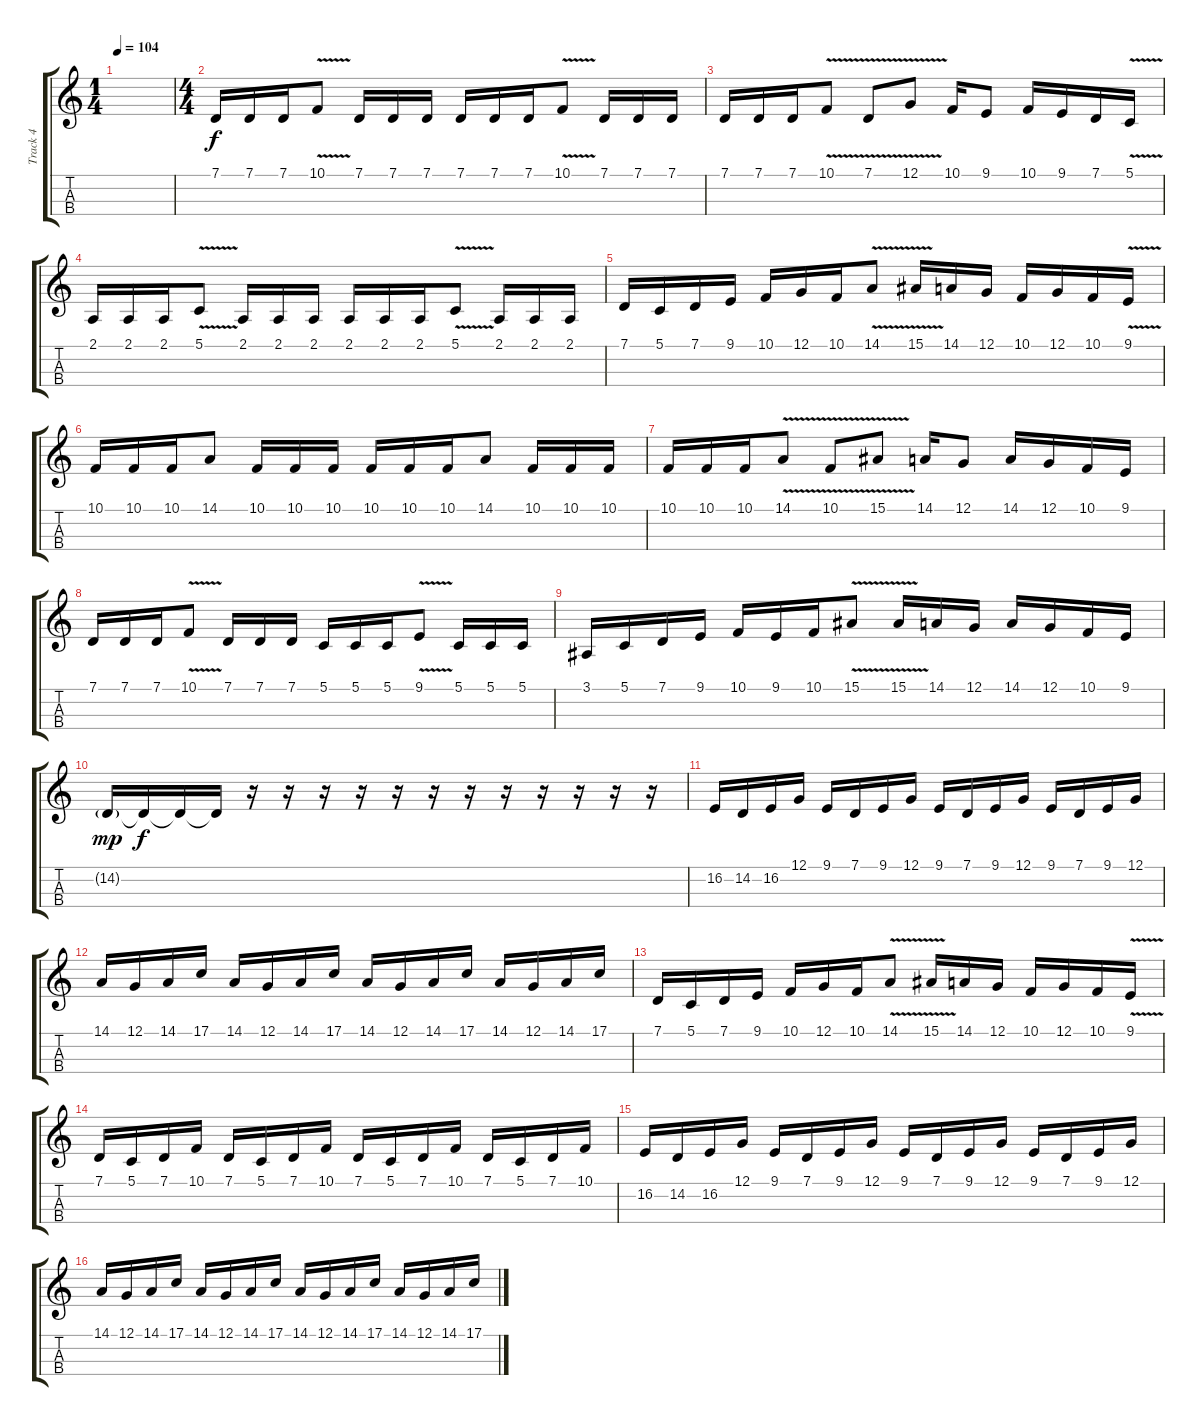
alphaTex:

\track ("Track 4" "Track 4") {instrument violin}
\staff {score tabs}
\tuning (G3 C3 G2 C2) {hide}
\ts (1 4)
\tempo 104
\clef g2
\ks c
|
\ts (4 4)
7.1.16 7.1.16 7.1.16 10.1{v}.8 7.1.16 7.1.16 7.1.16 7.1.16 7.1.16 7.1.16 10.1{v}.8 7.1.16 7.1.16 7.1.16 |
7.1.16 7.1.16 7.1.16 10.1{v}.8 7.1{v}.8 12.1{v}.8 10.1.16 9.1.8 10.1.16 9.1.16 7.1.16 5.1{v}.16 |
2.1.16 2.1.16 2.1.16 5.1{v}.8 2.1.16 2.1.16 2.1.16 2.1.16 2.1.16 2.1.16 5.1{v}.8 2.1.16 2.1.16 2.1.16 |
7.1.16 5.1.16 7.1.16 9.1.16 10.1.16 12.1.16 10.1.16 14.1{v}.8 15.1{v}.16 14.1.16 12.1.16 10.1.16 12.1.16 10.1.16 9.1{v}.16 |
10.1.16 10.1.16 10.1.16 14.1.8 10.1.16 10.1.16 10.1.16 10.1.16 10.1.16 10.1.16 14.1.8 10.1.16 10.1.16 10.1.16 |
10.1.16 10.1.16 10.1.16 14.1{v}.8 10.1{v}.8 15.1{v}.8 14.1.16 12.1.8 14.1.16 12.1.16 10.1.16 9.1.16 |
7.1.16 7.1.16 7.1.16 10.1{v}.8 7.1.16 7.1.16 7.1.16 5.1.16 5.1.16 5.1.16 9.1{v}.8 5.1.16 5.1.16 5.1.16 |
3.1.16 5.1.16 7.1.16 9.1.16 10.1.16 9.1.16 10.1.16 15.1{v}.8 15.1{v}.16 14.1.16 12.1.16 14.1.16 12.1.16 10.1.16 9.1.16 |
14.2{g}.16{dy mp} 14.2{t}.16{dy f} 14.2{t}.16 14.2{t}.16 r.16 r.16 r.16 r.16 r.16 r.16 r.16 r.16 r.16 r.16 r.16 r.16 |
16.2.16 14.2.16 16.2.16 12.1.16 9.1.16 7.1.16 9.1.16 12.1.16 9.1.16 7.1.16 9.1.16 12.1.16 9.1.16 7.1.16 9.1.16 12.1.16 |
14.1.16 12.1.16 14.1.16 17.1.16 14.1.16 12.1.16 14.1.16 17.1.16 14.1.16 12.1.16 14.1.16 17.1.16 14.1.16 12.1.16 14.1.16 17.1.16 |
7.1.16 5.1.16 7.1.16 9.1.16 10.1.16 12.1.16 10.1.16 14.1{v}.8 15.1{v}.16 14.1.16 12.1.16 10.1.16 12.1.16 10.1.16 9.1{v}.16 |
7.1.16 5.1.16 7.1.16 10.1.16 7.1.16 5.1.16 7.1.16 10.1.16 7.1.16 5.1.16 7.1.16 10.1.16 7.1.16 5.1.16 7.1.16 10.1.16 |
16.2.16 14.2.16 16.2.16 12.1.16 9.1.16 7.1.16 9.1.16 12.1.16 9.1.16 7.1.16 9.1.16 12.1.16 9.1.16 7.1.16 9.1.16 12.1.16 |
14.1.16 12.1.16 14.1.16 17.1.16 14.1.16 12.1.16 14.1.16 17.1.16 14.1.16 12.1.16 14.1.16 17.1.16 14.1.16 12.1.16 14.1.16 17.1.16
